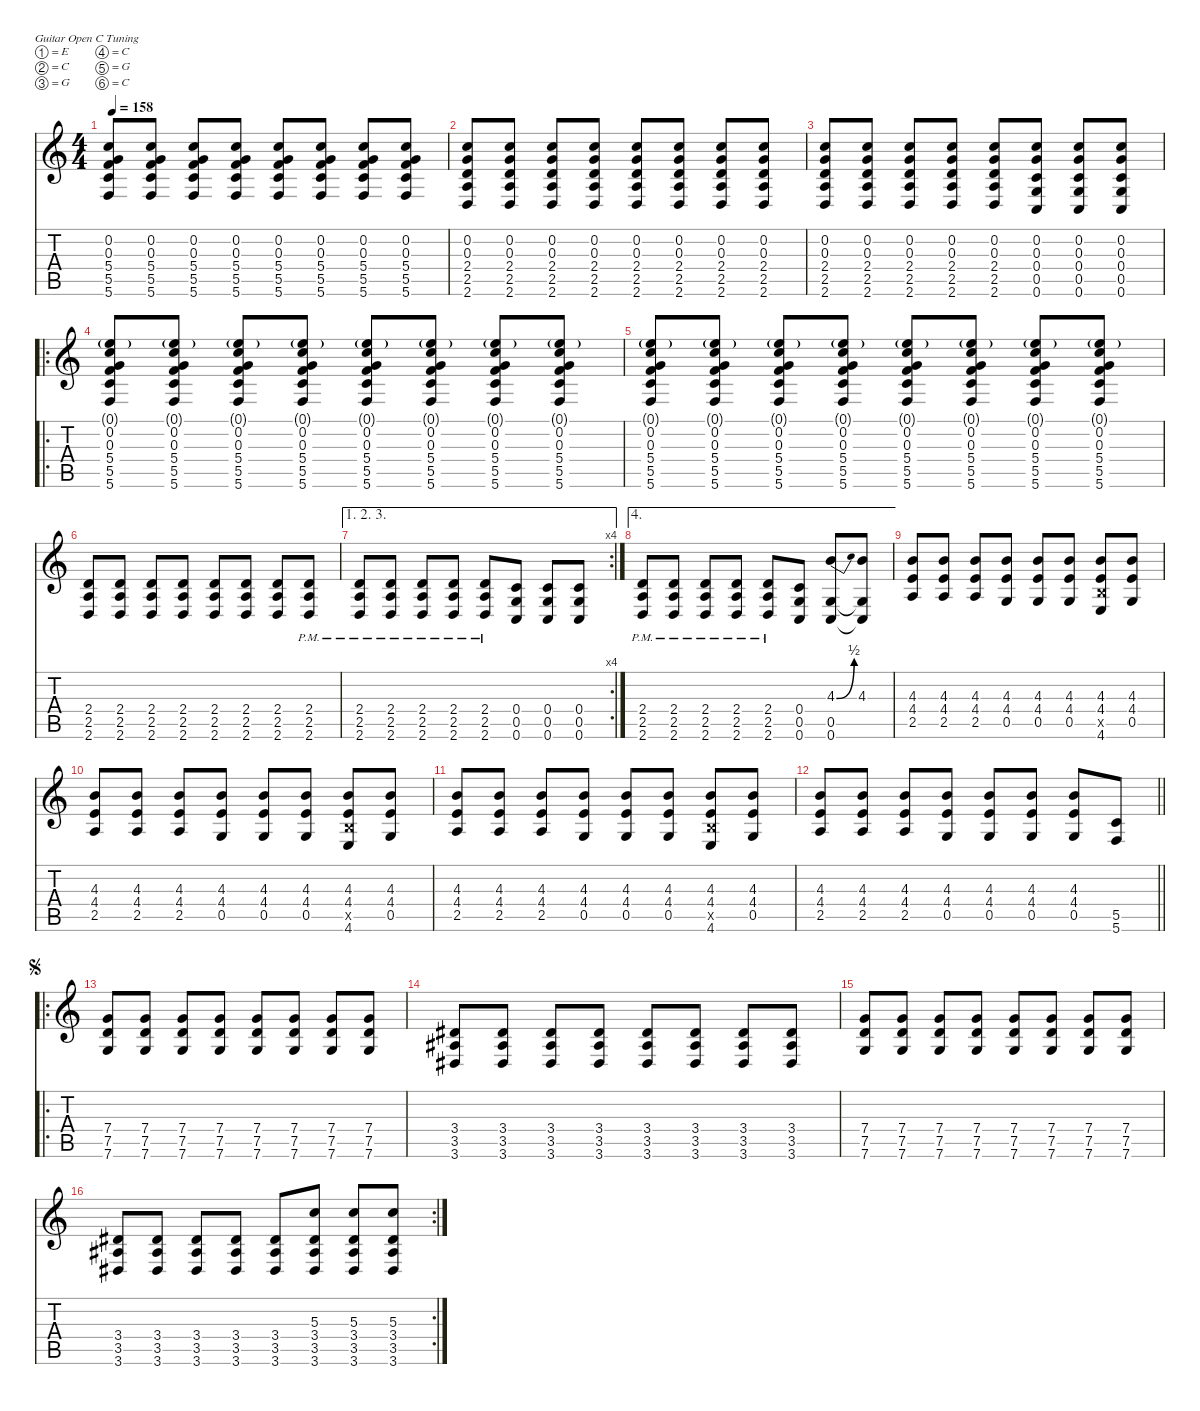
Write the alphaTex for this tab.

\defaultSystemsLayout 4
\hideDynamics
\bracketExtendMode nobrackets
\singleTrackTrackNamePolicy hidden
\multiTrackTrackNamePolicy hidden
\firstSystemTrackNameMode fullname
\firstSystemTrackNameOrientation horizontal
\otherSystemsTrackNameOrientation horizontal
\track ("Guitar 1" "od.guit.") {instrument overdrivenguitar}
\staff {score tabs}
\tuning (E4 C4 G3 C3 G2 C2)
\ts (4 4)
\tempo 158
\clef g2
\ks c
(0.2 0.3 5.4 5.5 5.6).8{dy f beam Up} (0.2 0.3 5.4 5.5 5.6).8{beam Up} (0.2 0.3 5.4 5.5 5.6).8{beam Up} (0.2 0.3 5.4 5.5 5.6).8{beam Up} (0.2 0.3 5.4 5.5 5.6).8{beam Up} (0.2 0.3 5.4 5.5 5.6).8{beam Up} (0.2 0.3 5.4 5.5 5.6).8{beam Up} (0.2 0.3 5.4 5.5 5.6).8{beam Up} |
(0.2 0.3 2.4 2.5 2.6).8{beam Up} (0.2 0.3 2.4 2.5 2.6).8{beam Up} (0.2 0.3 2.4 2.5 2.6).8{beam Up} (0.2 0.3 2.4 2.5 2.6).8{beam Up} (0.2 0.3 2.4 2.5 2.6).8{beam Up} (0.2 0.3 2.4 2.5 2.6).8{beam Up} (0.2 0.3 2.4 2.5 2.6).8{beam Up} (0.2 0.3 2.4 2.5 2.6).8{beam Up} |
(0.2 0.3 2.4 2.5 2.6).8{beam Up} (0.2 0.3 2.4 2.5 2.6).8{beam Up} (0.2 0.3 2.4 2.5 2.6).8{beam Up} (0.2 0.3 2.4 2.5 2.6).8{beam Up} (0.2 0.3 2.4 2.5 2.6).8{beam Up} (0.2 0.3 0.4 0.5 0.6).8{beam Up} (0.2 0.3 0.4 0.5 0.6).8{beam Up} (0.2 0.3 0.4 0.5 0.6).8{beam Up} |
\ro
(0.1{g} 0.2 0.3 5.4 5.5 5.6).8{beam Up} (0.1{g} 0.2 0.3 5.4 5.5 5.6).8{beam Up} (0.1{g} 0.2 0.3 5.4 5.5 5.6).8{beam Up} (0.1{g} 0.2 0.3 5.4 5.5 5.6).8{beam Up} (0.1{g} 0.2 0.3 5.4 5.5 5.6).8{beam Up} (0.1{g} 0.2 0.3 5.4 5.5 5.6).8{beam Up} (0.1{g} 0.2 0.3 5.4 5.5 5.6).8{beam Up} (0.1{g} 0.2 0.3 5.4 5.5 5.6).8{beam Up} |
(0.1{g} 0.2 0.3 5.4 5.5 5.6).8{beam Up} (0.1{g} 0.2 0.3 5.4 5.5 5.6).8{beam Up} (0.1{g} 0.2 0.3 5.4 5.5 5.6).8{beam Up} (0.1{g} 0.2 0.3 5.4 5.5 5.6).8{beam Up} (0.1{g} 0.2 0.3 5.4 5.5 5.6).8{beam Up} (0.1{g} 0.2 0.3 5.4 5.5 5.6).8{beam Up} (0.1{g} 0.2 0.3 5.4 5.5 5.6).8{beam Up} (0.1{g} 0.2 0.3 5.4 5.5 5.6).8{beam Up} |
(2.4 2.5 2.6).8{beam Up} (2.4 2.5 2.6).8{beam Up} (2.4 2.5 2.6).8{beam Up} (2.4 2.5 2.6).8{beam Up} (2.4 2.5 2.6).8{beam Up} (2.4 2.5 2.6).8{beam Up} (2.4 2.5 2.6).8{beam Up} (2.4{pm} 2.5{pm} 2.6{pm}).8{beam Up} |
\ae (1 2 3)
\rc 4
(2.4{pm} 2.5{pm} 2.6{pm}).8{beam Up} (2.4{pm} 2.5{pm} 2.6{pm}).8{beam Up} (2.4{pm} 2.5{pm} 2.6{pm}).8{beam Up} (2.4{pm} 2.5{pm} 2.6{pm}).8{beam Up} (2.4{pm} 2.5{pm} 2.6{pm}).8{beam Up} (0.4 0.5 0.6).8{beam Up} (0.4 0.5 0.6).8{beam Up} (0.4 0.5 0.6).8{beam Up} |
\ae 4
(2.4{pm} 2.5{pm} 2.6{pm}).8{beam Up} (2.4{pm} 2.5{pm} 2.6{pm}).8{beam Up} (2.4{pm} 2.5{pm} 2.6{pm}).8{beam Up} (2.4{pm} 2.5{pm} 2.6{pm}).8{beam Up} (2.4{pm} 2.5{pm} 2.6{pm}).8{beam Up} (0.4 0.5 0.6).8{beam Up} (4.3{be (bend 0 0 9.999999599999999 2)} 0.5 0.6).8{beam Up} (4.3 0.5{t} 0.6{t}).8{beam Up} |
(4.3 4.4 2.5).8{beam Up} (4.3 4.4 2.5).8{beam Up} (4.3 4.4 2.5).8{beam Up} (4.3 4.4 0.5).8{beam Up} (4.3 4.4 0.5).8{beam Up} (4.3 4.4 0.5).8{beam Up} (4.3 4.4 4.5{x} 4.6).8{beam Up} (4.3 4.4 0.5).8{beam Up} |
(4.3 4.4 2.5).8{beam Up} (4.3 4.4 2.5).8{beam Up} (4.3 4.4 2.5).8{beam Up} (4.3 4.4 0.5).8{beam Up} (4.3 4.4 0.5).8{beam Up} (4.3 4.4 0.5).8{beam Up} (4.3 4.4 4.5{x} 4.6).8{beam Up} (4.3 4.4 0.5).8{beam Up} |
(4.3 4.4 2.5).8{beam Up} (4.3 4.4 2.5).8{beam Up} (4.3 4.4 2.5).8{beam Up} (4.3 4.4 0.5).8{beam Up} (4.3 4.4 0.5).8{beam Up} (4.3 4.4 0.5).8{beam Up} (4.3 4.4 4.5{x} 4.6).8{beam Up} (4.3 4.4 0.5).8{beam Up} |
\barLineRight lightlight
(4.3 4.4 2.5).8{beam Up} (4.3 4.4 2.5).8{beam Up} (4.3 4.4 2.5).8{beam Up} (4.3 4.4 0.5).8{beam Up} (4.3 4.4 0.5).8{beam Up} (4.3 4.4 0.5).8{beam Up} (4.3 4.4 0.5).8{beam Up} (5.5 5.6).8{beam Up} |
\ro
\jump segno
(7.4 7.5 7.6).8{beam Up} (7.4 7.5 7.6).8{beam Up} (7.4 7.5 7.6).8{beam Up} (7.4 7.5 7.6).8{beam Up} (7.4 7.5 7.6).8{beam Up} (7.4 7.5 7.6).8{beam Up} (7.4 7.5 7.6).8{beam Up} (7.4 7.5 7.6).8{beam Up} |
(3.4{acc #} 3.5{acc #} 3.6{acc #}).8{beam Up} (3.4{acc #} 3.5{acc #} 3.6{acc #}).8{beam Up} (3.4{acc #} 3.5{acc #} 3.6{acc #}).8{beam Up} (3.4{acc #} 3.5{acc #} 3.6{acc #}).8{beam Up} (3.4{acc #} 3.5{acc #} 3.6{acc #}).8{beam Up} (3.4{acc #} 3.5{acc #} 3.6{acc #}).8{beam Up} (3.4{acc #} 3.5{acc #} 3.6{acc #}).8{beam Up} (3.4{acc #} 3.5{acc #} 3.6{acc #}).8{beam Up} |
(7.4 7.5 7.6).8{beam Up} (7.4 7.5 7.6).8{beam Up} (7.4 7.5 7.6).8{beam Up} (7.4 7.5 7.6).8{beam Up} (7.4 7.5 7.6).8{beam Up} (7.4 7.5 7.6).8{beam Up} (7.4 7.5 7.6).8{beam Up} (7.4 7.5 7.6).8{beam Up} |
\rc 2
(3.4{acc #} 3.5{acc #} 3.6{acc #}).8{beam Up} (3.4{acc #} 3.5{acc #} 3.6{acc #}).8{beam Up} (3.4{acc #} 3.5{acc #} 3.6{acc #}).8{beam Up} (3.4{acc #} 3.5{acc #} 3.6{acc #}).8{beam Up} (3.4{acc #} 3.5{acc #} 3.6{acc #}).8{beam Up} (5.3 3.4{acc #} 3.5{acc #} 3.6{acc #}).8{beam Up} (5.3 3.4{acc #} 3.5{acc #} 3.6{acc #}).8{beam Up} (5.3 3.4{acc #} 3.5{acc #} 3.6{acc #}).8{beam Up}
